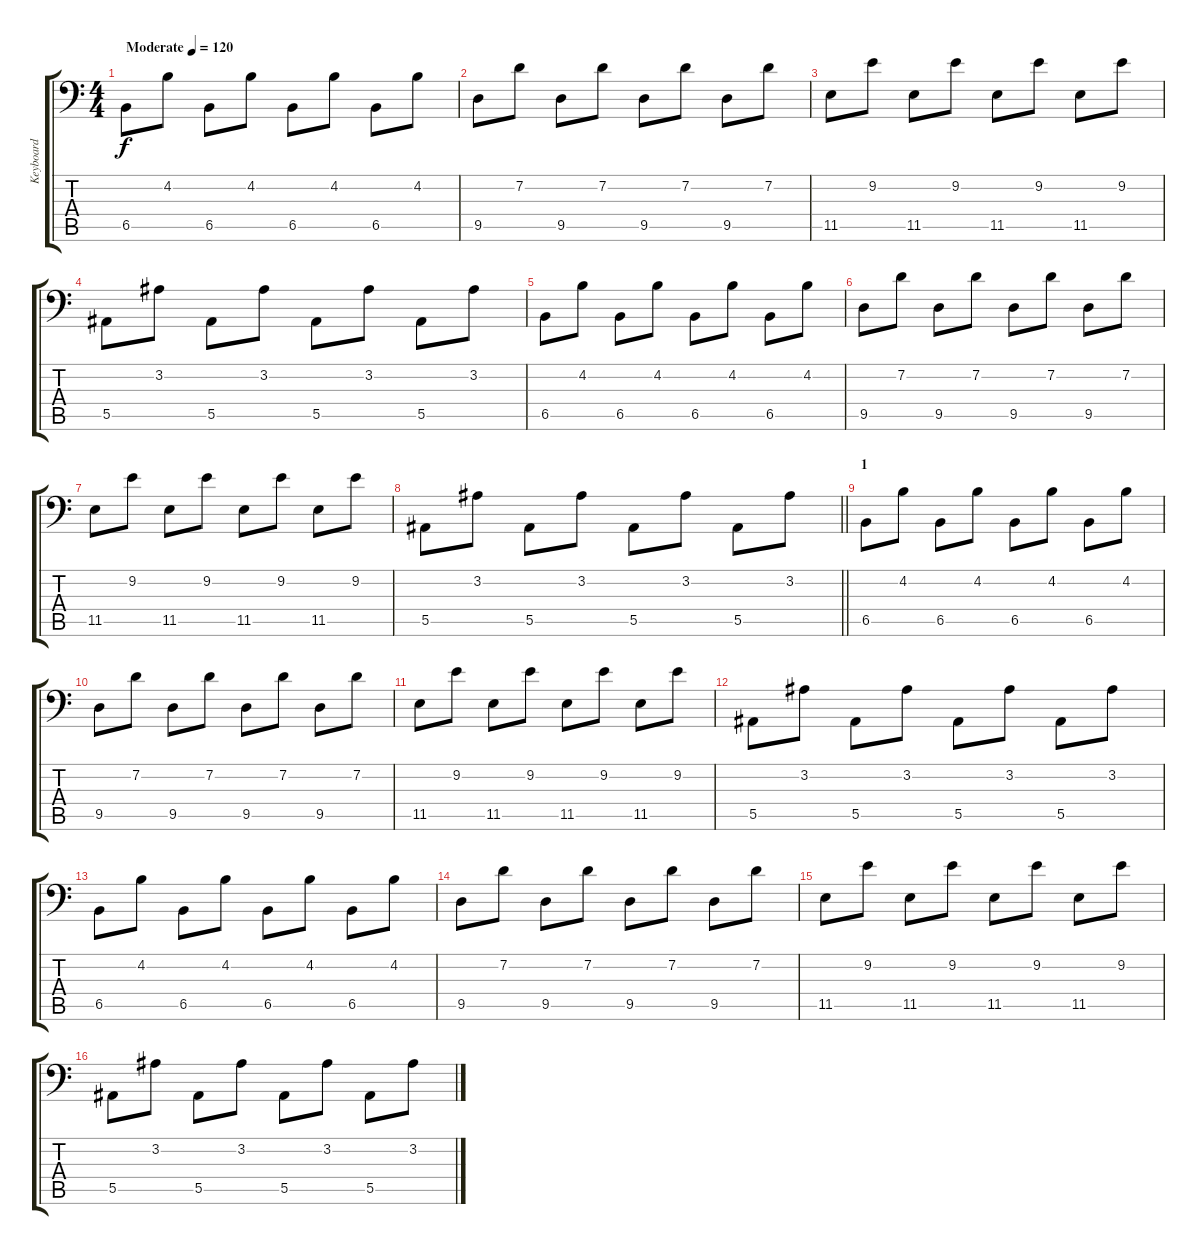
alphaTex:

\track ("Keyboard" "Keyboard") {instrument synthbrass1}
\staff {score tabs}
\tuning (C4 G3 Eb3 Bb2 F2 Bb1) {hide}
\ts (4 4)
\tempo (120 "Moderate")
\clef f4
\ks c
6.5.8{dy f instrument synthbrass1} 4.2.8 6.5.8 4.2.8 6.5.8 4.2.8 6.5.8 4.2.8 |
9.5.8 7.2.8 9.5.8 7.2.8 9.5.8 7.2.8 9.5.8 7.2.8 |
11.5.8 9.2.8 11.5.8 9.2.8 11.5.8 9.2.8 11.5.8 9.2.8 |
5.5.8 3.2.8 5.5.8 3.2.8 5.5.8 3.2.8 5.5.8 3.2.8 |
6.5.8 4.2.8 6.5.8 4.2.8 6.5.8 4.2.8 6.5.8 4.2.8 |
9.5.8 7.2.8 9.5.8 7.2.8 9.5.8 7.2.8 9.5.8 7.2.8 |
11.5.8 9.2.8 11.5.8 9.2.8 11.5.8 9.2.8 11.5.8 9.2.8 |
\barLineRight lightlight
5.5.8 3.2.8 5.5.8 3.2.8 5.5.8 3.2.8 5.5.8 3.2.8 |
\section ("" "1")
6.5.8 4.2.8 6.5.8 4.2.8 6.5.8 4.2.8 6.5.8 4.2.8 |
9.5.8 7.2.8 9.5.8 7.2.8 9.5.8 7.2.8 9.5.8 7.2.8 |
11.5.8 9.2.8 11.5.8 9.2.8 11.5.8 9.2.8 11.5.8 9.2.8 |
5.5.8 3.2.8 5.5.8 3.2.8 5.5.8 3.2.8 5.5.8 3.2.8 |
6.5.8 4.2.8 6.5.8 4.2.8 6.5.8 4.2.8 6.5.8 4.2.8 |
9.5.8 7.2.8 9.5.8 7.2.8 9.5.8 7.2.8 9.5.8 7.2.8 |
11.5.8 9.2.8 11.5.8 9.2.8 11.5.8 9.2.8 11.5.8 9.2.8 |
5.5.8 3.2.8 5.5.8 3.2.8 5.5.8 3.2.8 5.5.8 3.2.8
